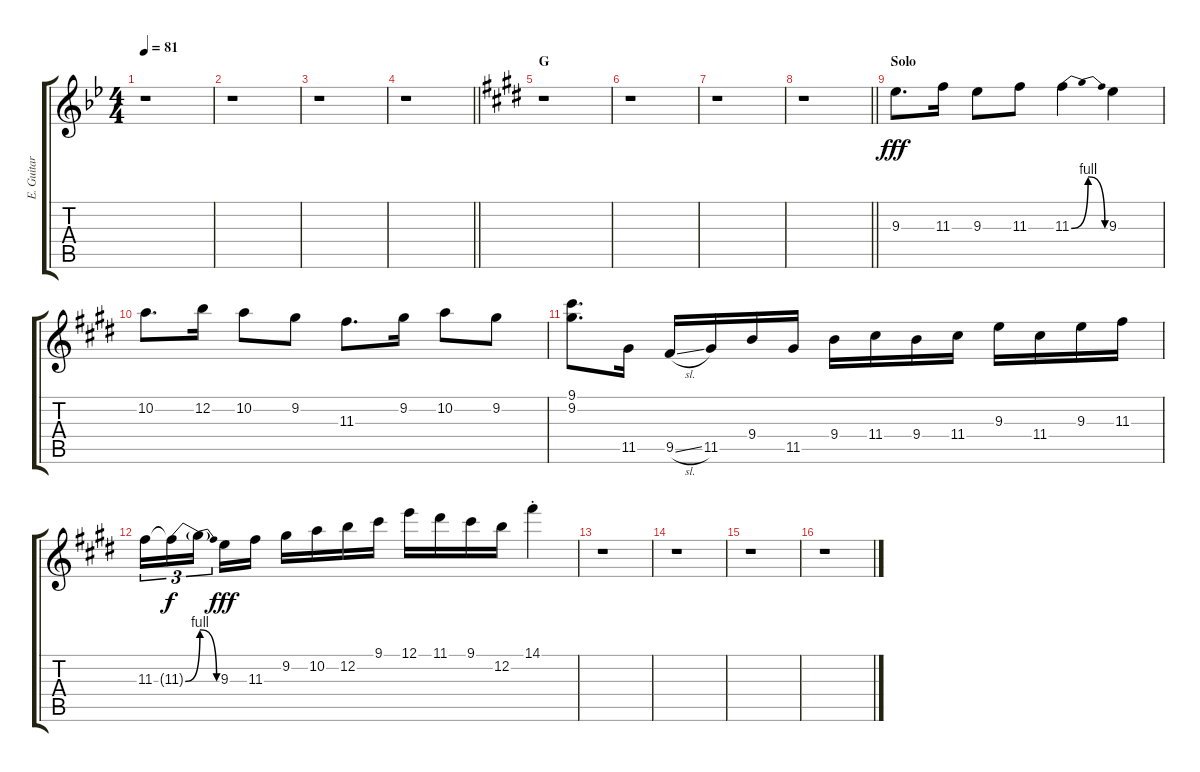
\track ("E. Guitar III" "E. Guitar ") {instrument overdrivenguitar}
\staff {score tabs}
\tuning (E4 B3 G3 D3 A2 E2) {hide}
\ts (4 4)
\tempo 81
\clef g2
\ks bb
r.1{dy fff} |
r.1 |
r.1 |
\barLineRight lightlight
r.1 |
\section ("" "G")
\ks e
r.1 |
r.1 |
r.1 |
\barLineRight lightlight
r.1 |
\section ("" "Solo")
9.3.8{d} 11.3.16 9.3.8 11.3.8 11.3{be (bendrelease 0 0 15 4 38 4 60 0)}.4 9.3.4 |
10.2.8{d} 12.2.16 10.2.8 9.2.8 11.3.8{d} 9.2.16 10.2.8 9.2.8 |
(9.1 9.2).8{d} 11.5.16 9.5{sl}.16 11.5.16 9.4.16 11.5.16 9.4.16 11.4.16 9.4.16 11.4.16 9.3.16 11.4.16 9.3.16 11.3.16 |
11.3.16{tu (3 2)} 11.3{be (bend 0 0 60 4) t}.16{tu (3 2) dy f} 11.3{be (release 0 4 60 0) t}.16{tu (3 2) beam splitsecondary} 9.3.16{dy fff} 11.3.16 9.2.16 10.2.16 12.2.16 9.1.16 12.1.16 11.1.16 9.1.16 12.2.16 14.1{st}.4 |
r.1 |
r.1 |
r.1 |
r.1
